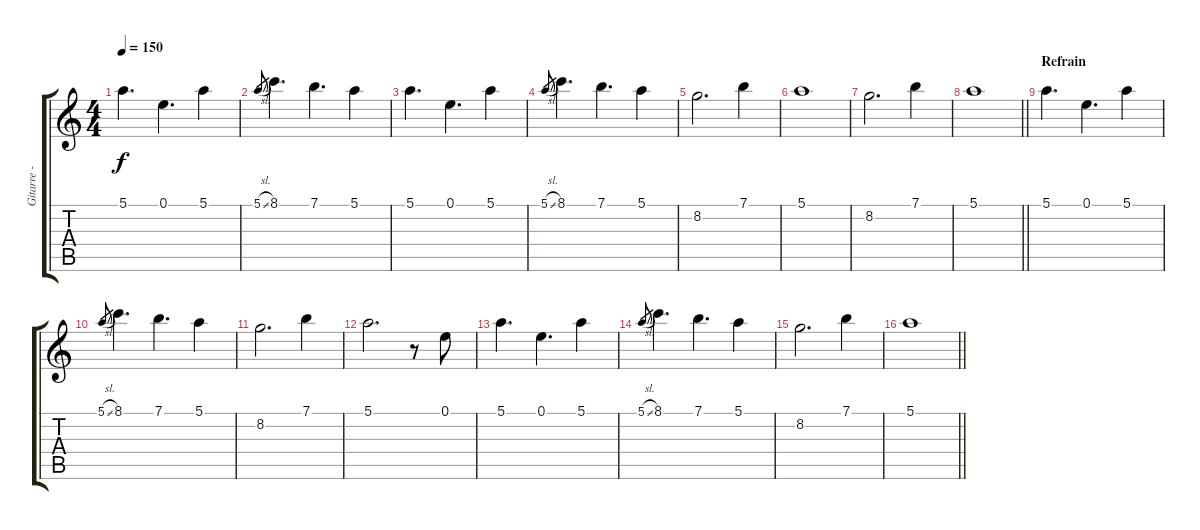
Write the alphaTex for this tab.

\track ("Gitarre - Max Härtel" "Gitarre - ") {instrument electricguitarclean}
\staff {score tabs}
\tuning (E4 B3 G3 D3 A2 E2) {hide}
\ts (4 4)
\tempo 150
\clef g2
\ks c
5.1.4{d dy f} 0.1.4{d} 5.1.4 |
5.1{sl}.8{gr} 8.1.4{d} 7.1.4{d} 5.1.4 |
5.1.4{d} 0.1.4{d} 5.1.4 |
5.1{sl}.8{gr} 8.1.4{d} 7.1.4{d} 5.1.4 |
8.2.2{d} 7.1.4 |
5.1.1 |
8.2.2{d} 7.1.4 |
\barLineRight lightlight
5.1.1 |
\section ("" "Refrain")
5.1.4{d} 0.1.4{d} 5.1.4 |
5.1{sl}.8{gr} 8.1.4{d} 7.1.4{d} 5.1.4 |
8.2.2{d} 7.1.4 |
5.1.2{d} r.8 0.1.8 |
5.1.4{d} 0.1.4{d} 5.1.4 |
5.1{sl}.8{gr} 8.1.4{d} 7.1.4{d} 5.1.4 |
8.2.2{d} 7.1.4 |
\barLineRight lightlight
5.1.1
